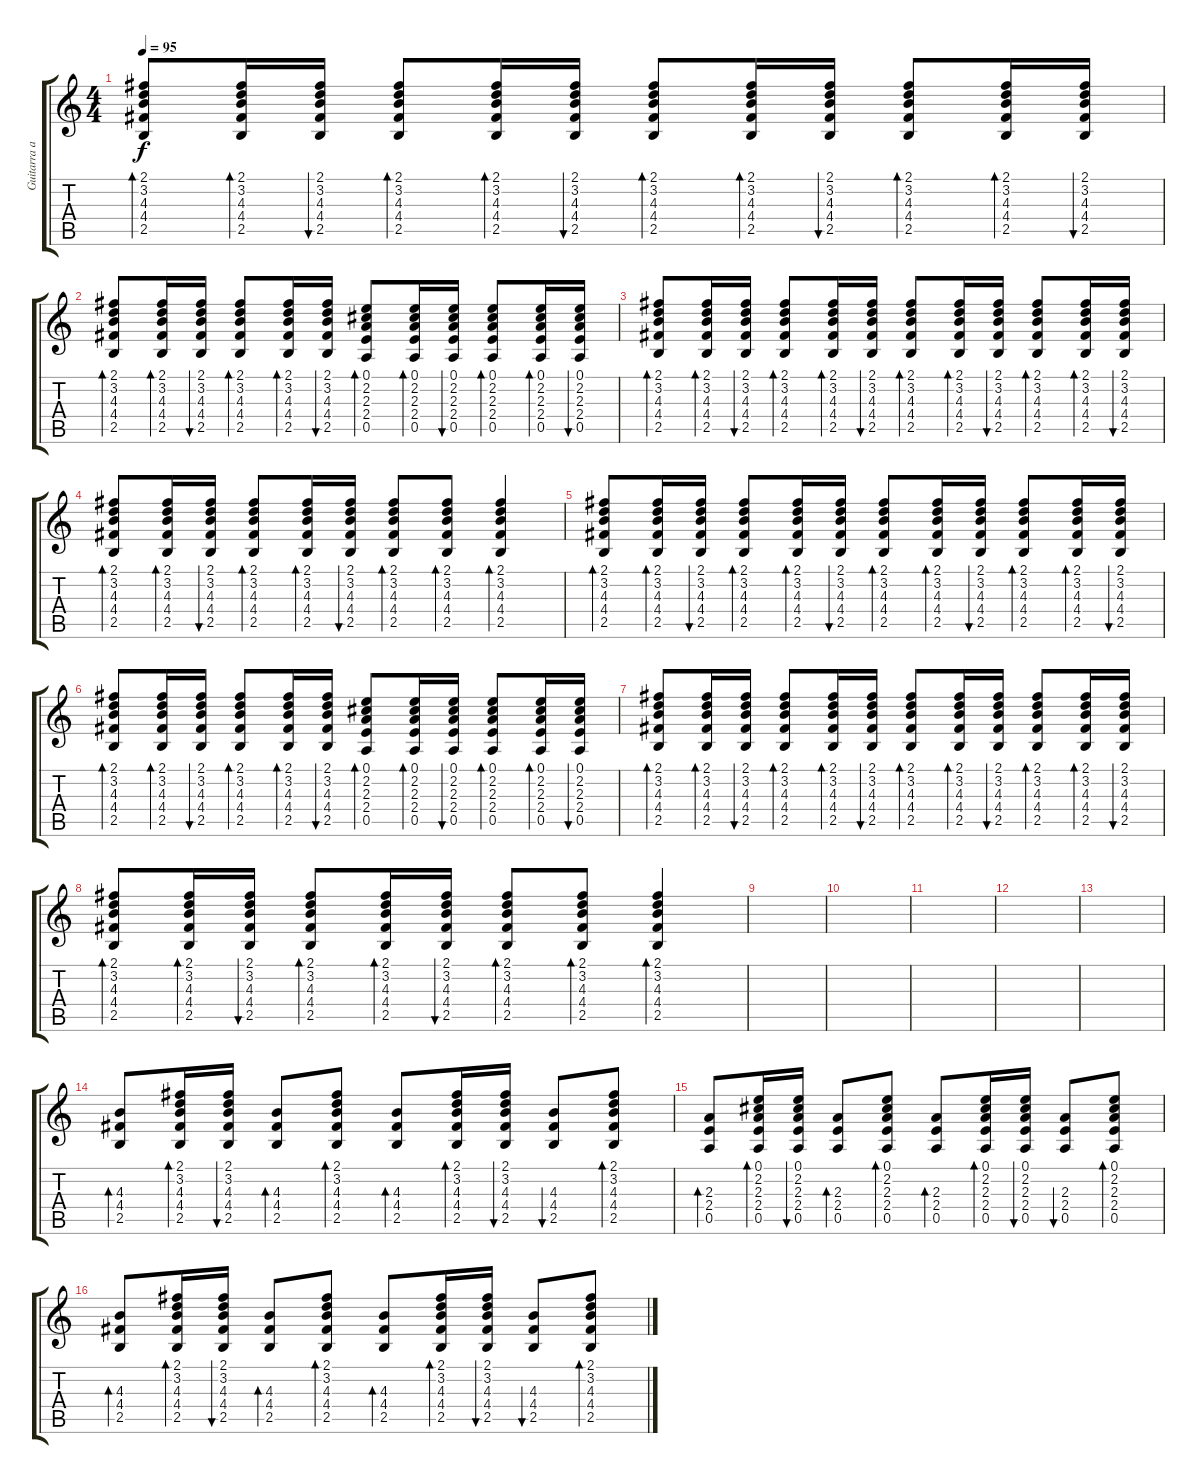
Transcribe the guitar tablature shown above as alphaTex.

\track ("Guitarra acustica" "Guitarra a") {instrument acousticguitarsteel}
\staff {score tabs}
\tuning (E4 B3 G3 D3 A2 E2) {hide}
\ts (4 4)
\tempo 95
\clef g2
\ks c
(2.1 3.2 4.3 4.4 2.5).8{bd 60 dy f instrument acousticguitarsteel} (2.1 3.2 4.3 4.4 2.5).16{bd 60} (2.1 3.2 4.3 4.4 2.5).16{bu 60} (2.1 3.2 4.3 4.4 2.5).8{bd 60} (2.1 3.2 4.3 4.4 2.5).16{bd 60} (2.1 3.2 4.3 4.4 2.5).16{bu 60} (2.1 3.2 4.3 4.4 2.5).8{bd 60} (2.1 3.2 4.3 4.4 2.5).16{bd 60} (2.1 3.2 4.3 4.4 2.5).16{bu 60} (2.1 3.2 4.3 4.4 2.5).8{bd 60} (2.1 3.2 4.3 4.4 2.5).16{bd 60} (2.1 3.2 4.3 4.4 2.5).16{bu 60} |
(2.1 3.2 4.3 4.4 2.5).8{bd 60} (2.1 3.2 4.3 4.4 2.5).16{bd 60} (2.1 3.2 4.3 4.4 2.5).16{bu 60} (2.1 3.2 4.3 4.4 2.5).8{bd 60} (2.1 3.2 4.3 4.4 2.5).16{bd 60} (2.1 3.2 4.3 4.4 2.5).16{bu 60} (0.1 2.2 2.3 2.4 0.5).8{bd 60} (0.1 2.2 2.3 2.4 0.5).16{bd 60} (0.1 2.2 2.3 2.4 0.5).16{bu 60} (0.1 2.2 2.3 2.4 0.5).8{bd 60} (0.1 2.2 2.3 2.4 0.5).16{bd 60} (0.1 2.2 2.3 2.4 0.5).16{bu 60} |
(2.1 3.2 4.3 4.4 2.5).8{bd 60} (2.1 3.2 4.3 4.4 2.5).16{bd 60} (2.1 3.2 4.3 4.4 2.5).16{bu 60} (2.1 3.2 4.3 4.4 2.5).8{bd 60} (2.1 3.2 4.3 4.4 2.5).16{bd 60} (2.1 3.2 4.3 4.4 2.5).16{bu 60} (2.1 3.2 4.3 4.4 2.5).8{bd 60} (2.1 3.2 4.3 4.4 2.5).16{bd 60} (2.1 3.2 4.3 4.4 2.5).16{bu 60} (2.1 3.2 4.3 4.4 2.5).8{bd 60} (2.1 3.2 4.3 4.4 2.5).16{bd 60} (2.1 3.2 4.3 4.4 2.5).16{bu 60} |
(2.1 3.2 4.3 4.4 2.5).8{bd 60} (2.1 3.2 4.3 4.4 2.5).16{bd 60} (2.1 3.2 4.3 4.4 2.5).16{bu 60} (2.1 3.2 4.3 4.4 2.5).8{bd 60} (2.1 3.2 4.3 4.4 2.5).16{bd 60} (2.1 3.2 4.3 4.4 2.5).16{bu 60} (2.1 3.2 4.3 4.4 2.5).8{bd 60} (2.1 3.2 4.3 4.4 2.5).8{bd 60} (2.1 3.2 4.3 4.4 2.5).4{bd 60} |
(2.1 3.2 4.3 4.4 2.5).8{bd 60} (2.1 3.2 4.3 4.4 2.5).16{bd 60} (2.1 3.2 4.3 4.4 2.5).16{bu 60} (2.1 3.2 4.3 4.4 2.5).8{bd 60} (2.1 3.2 4.3 4.4 2.5).16{bd 60} (2.1 3.2 4.3 4.4 2.5).16{bu 60} (2.1 3.2 4.3 4.4 2.5).8{bd 60} (2.1 3.2 4.3 4.4 2.5).16{bd 60} (2.1 3.2 4.3 4.4 2.5).16{bu 60} (2.1 3.2 4.3 4.4 2.5).8{bd 60} (2.1 3.2 4.3 4.4 2.5).16{bd 60} (2.1 3.2 4.3 4.4 2.5).16{bu 60} |
(2.1 3.2 4.3 4.4 2.5).8{bd 60} (2.1 3.2 4.3 4.4 2.5).16{bd 60} (2.1 3.2 4.3 4.4 2.5).16{bu 60} (2.1 3.2 4.3 4.4 2.5).8{bd 60} (2.1 3.2 4.3 4.4 2.5).16{bd 60} (2.1 3.2 4.3 4.4 2.5).16{bu 60} (0.1 2.2 2.3 2.4 0.5).8{bd 60} (0.1 2.2 2.3 2.4 0.5).16{bd 60} (0.1 2.2 2.3 2.4 0.5).16{bu 60} (0.1 2.2 2.3 2.4 0.5).8{bd 60} (0.1 2.2 2.3 2.4 0.5).16{bd 60} (0.1 2.2 2.3 2.4 0.5).16{bu 60} |
(2.1 3.2 4.3 4.4 2.5).8{bd 60} (2.1 3.2 4.3 4.4 2.5).16{bd 60} (2.1 3.2 4.3 4.4 2.5).16{bu 60} (2.1 3.2 4.3 4.4 2.5).8{bd 60} (2.1 3.2 4.3 4.4 2.5).16{bd 60} (2.1 3.2 4.3 4.4 2.5).16{bu 60} (2.1 3.2 4.3 4.4 2.5).8{bd 60} (2.1 3.2 4.3 4.4 2.5).16{bd 60} (2.1 3.2 4.3 4.4 2.5).16{bu 60} (2.1 3.2 4.3 4.4 2.5).8{bd 60} (2.1 3.2 4.3 4.4 2.5).16{bd 60} (2.1 3.2 4.3 4.4 2.5).16{bu 60} |
(2.1 3.2 4.3 4.4 2.5).8{bd 60} (2.1 3.2 4.3 4.4 2.5).16{bd 60} (2.1 3.2 4.3 4.4 2.5).16{bu 60} (2.1 3.2 4.3 4.4 2.5).8{bd 60} (2.1 3.2 4.3 4.4 2.5).16{bd 60} (2.1 3.2 4.3 4.4 2.5).16{bu 60} (2.1 3.2 4.3 4.4 2.5).8{bd 60} (2.1 3.2 4.3 4.4 2.5).8{bd 60} (2.1 3.2 4.3 4.4 2.5).4{bd 60} |
|
|
|
|
|
(4.3 4.4 2.5).8{bd 60} (2.1 3.2 4.3 4.4 2.5).16{bd 60} (2.1 3.2 4.3 4.4 2.5).16{bu 60} (4.3 4.4 2.5).8{bd 60} (2.1 3.2 4.3 4.4 2.5).8{bd 60} (4.3 4.4 2.5).8{bd 60} (2.1 3.2 4.3 4.4 2.5).16{bd 60} (2.1 3.2 4.3 4.4 2.5).16{bu 60} (4.3 4.4 2.5).8{bu 60} (2.1 3.2 4.3 4.4 2.5).8{bd 60} |
(2.3 2.4 0.5).8{bd 60} (0.1 2.2 2.3 2.4 0.5).16{bd 60} (0.1 2.2 2.3 2.4 0.5).16{bu 60} (2.3 2.4 0.5).8{bd 60} (0.1 2.2 2.3 2.4 0.5).8{bd 60} (2.3 2.4 0.5).8{bd 60} (0.1 2.2 2.3 2.4 0.5).16{bd 60} (0.1 2.2 2.3 2.4 0.5).16{bu 60} (2.3 2.4 0.5).8{bu 60} (0.1 2.2 2.3 2.4 0.5).8{bd 60} |
(4.3 4.4 2.5).8{bd 60} (2.1 3.2 4.3 4.4 2.5).16{bd 60} (2.1 3.2 4.3 4.4 2.5).16{bu 60} (4.3 4.4 2.5).8{bd 60} (2.1 3.2 4.3 4.4 2.5).8{bd 60} (4.3 4.4 2.5).8{bd 60} (2.1 3.2 4.3 4.4 2.5).16{bd 60} (2.1 3.2 4.3 4.4 2.5).16{bu 60} (4.3 4.4 2.5).8{bu 60} (2.1 3.2 4.3 4.4 2.5).8{bd 60}
